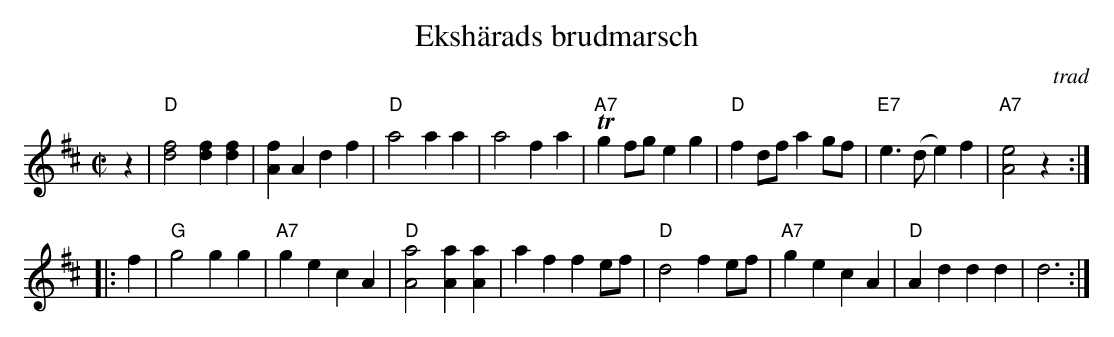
X:1
T: Eksh\"arads brudmarsch
O: trad
M: C|
L: 1/8
K: D
z2  \
| "D"[f4d4] [f2d2][f2d2] | [f2A2]A2 d2f2 | "D"a4 a2a2 | a4 f2a2 \
| "A7"Tg2fg e2g2 | "D"f2df a2gf | "E7"e3(d e2)f2 | "A7"[e4A4] z2 :|
|: f2 \
| "G"g4 g2g2 | "A7"g2e2 c2A2 | "D"[a4A4] [a2A2][a2A2] | a2f2 f2ef \
| "D"d4 f2ef | "A7"g2e2 c2A2 | "D"A2d2 d2d2 | d6 :|
